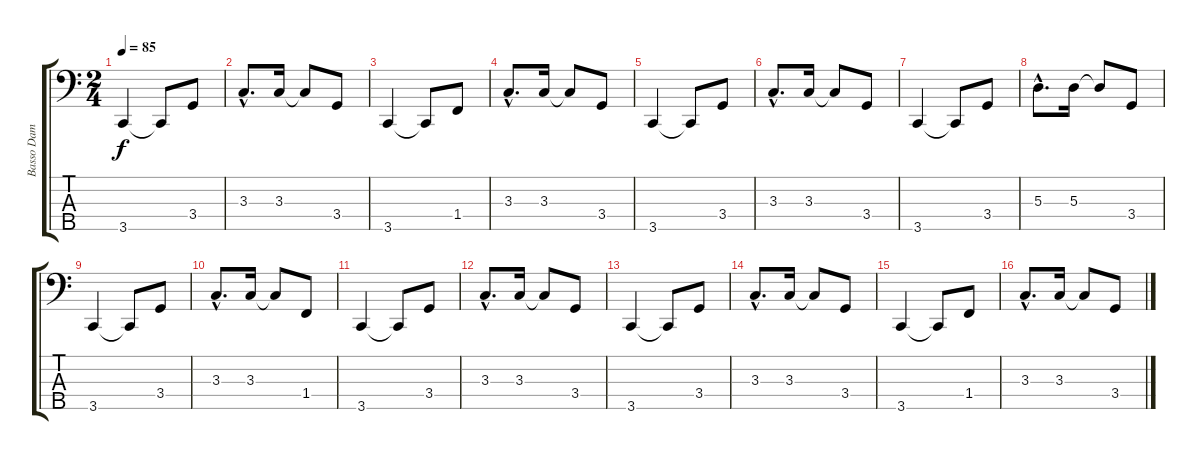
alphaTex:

\track ("Basso Dam" "Basso Dam") {instrument electricbassfinger}
\staff {score tabs}
\tuning (G2 D2 A1 E1 A0) {hide}
\ts (2 4)
\tempo 85
\clef f4
\ks c
3.5.4{dy f} 3.5{t}.8 3.4.8 |
3.3{hac}.8{d} 3.3.16 3.3{t}.8 3.4.8 |
3.5.4 3.5{t}.8 1.4.8 |
3.3{hac}.8{d} 3.3.16 3.3{t}.8 3.4.8 |
3.5.4 3.5{t}.8 3.4.8 |
3.3{hac}.8{d} 3.3.16 3.3{t}.8 3.4.8 |
3.5.4 3.5{t}.8 3.4.8 |
5.3{hac}.8{d} 5.3.16 5.3{t}.8 3.4.8 |
3.5.4 3.5{t}.8 3.4.8 |
3.3{hac}.8{d} 3.3.16 3.3{t}.8 1.4.8 |
3.5.4 3.5{t}.8 3.4.8 |
3.3{hac}.8{d} 3.3.16 3.3{t}.8 3.4.8 |
3.5.4 3.5{t}.8 3.4.8 |
3.3{hac}.8{d} 3.3.16 3.3{t}.8 3.4.8 |
3.5.4 3.5{t}.8 1.4.8 |
3.3{hac}.8{d} 3.3.16 3.3{t}.8 3.4.8
